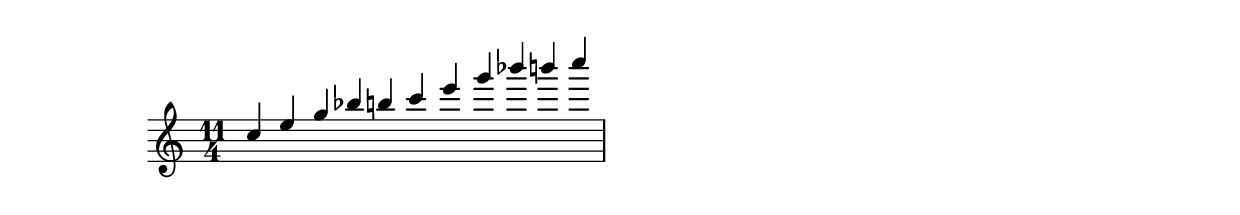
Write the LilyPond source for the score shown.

\version "2.18.2" \score { \new Staff << \new Voice { \set midiInstrument = #"piano" \voiceOne
 \key c \major \time 11/4
\override Voice.TextScript.font-size = #-4
 { c'' e'' g'' bes'' b'' c''' e''' g''' bes''' b''' c''''  } 
 } >> \layout { } \midi { \context { \Staff \remove "Staff_performer" }
\context { \Voice \consists "Staff_performer" } \tempo 2 = 60 } }
\paper{oddHeaderMarkup = ##f oddFooterMarkup = ##f}
